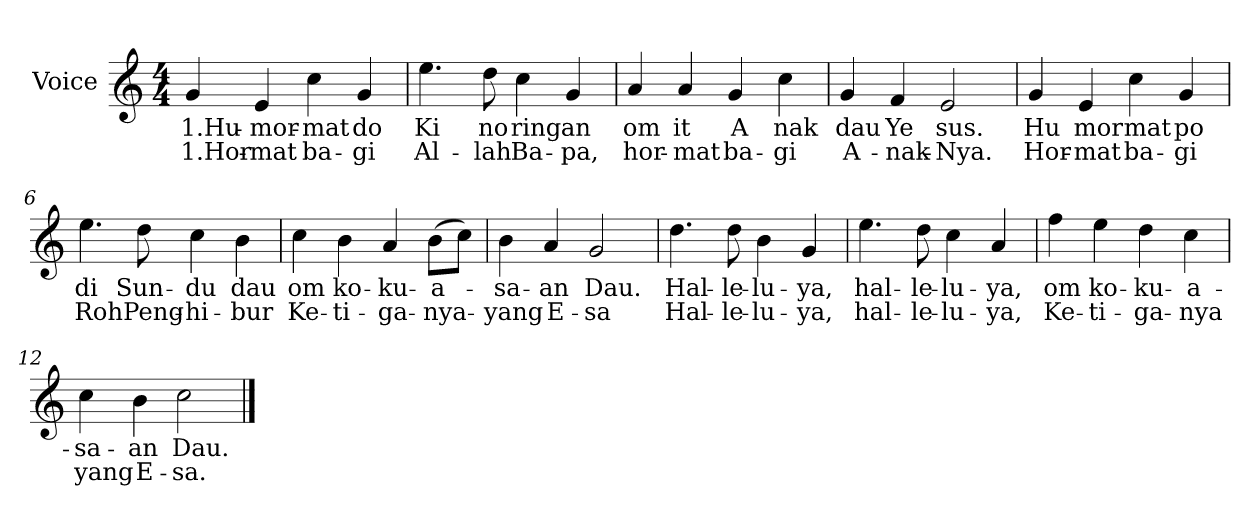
**kern	**text	**text
*part1	*part1	*part1
*staff1	*staff1	*staff1
*I"Voice	*	*
*I'Vo.	*	*
*clefG2	*	*
*k[]	*	*
*M4/4	*	*
=1	=1	=1
4g/	1.Hu-	1.Hor-
4e/	-mor-	-mat
4cc\	-mat	ba-
4g/	do	-gi
=2	=2	=2
4.ee\	Ki	Al-
8dd\	no	-lah
4cc\	ring	Ba-
4g/	an	-pa,
=3	=3	=3
4a/	om	hor-
4a/	it	-mat
4g/	A	ba-
4cc\	nak	-gi
!!LO:LB:g=z
=4	=4	=4
4g/	dau	A-
4f/	Ye	-nak-
2e/	sus.	-Nya.
=5	=5	=5
4g/	Hu	Hor-
4e/	mor	mat
4cc\	mat	ba-
4g/	po	-gi
=6	=6	=6
4.ee\	di	Roh
8dd\	Sun-	Peng-
4cc\	-du	-hi-
4b\	dau	-bur
!!LO:LB:g=z
=7	=7	=7
4cc\	om	Ke-
4b\	ko-	-ti-
4a/	-ku-	-ga-
(>8b\L	-a-	-nya-
8cc\J)	.	.
=8	=8	=8
4b\	-sa-	-yang
4a/	-an	E-
2g/	Dau.	-sa
=9	=9	=9
4.dd\	Hal-	Hal-
8dd\	-le-	-le-
4b\	-lu-	-lu-
4g/	-ya,	-ya,
!!LO:LB:g=z
=10	=10	=10
4.ee\	hal-	hal-
8dd\	-le-	-le-
4cc\	-lu-	-lu-
4a/	-ya,	-ya,
=11	=11	=11
4ff\	om	Ke-
4ee\	ko-	-ti-
4dd\	-ku-	-ga-
4cc\	-a-	-nya
=12	=12	=12
4cc\	-sa-	yang
4b\	-an	E-
2cc\	Dau.	-sa.
==	==	==
*-	*-	*-
